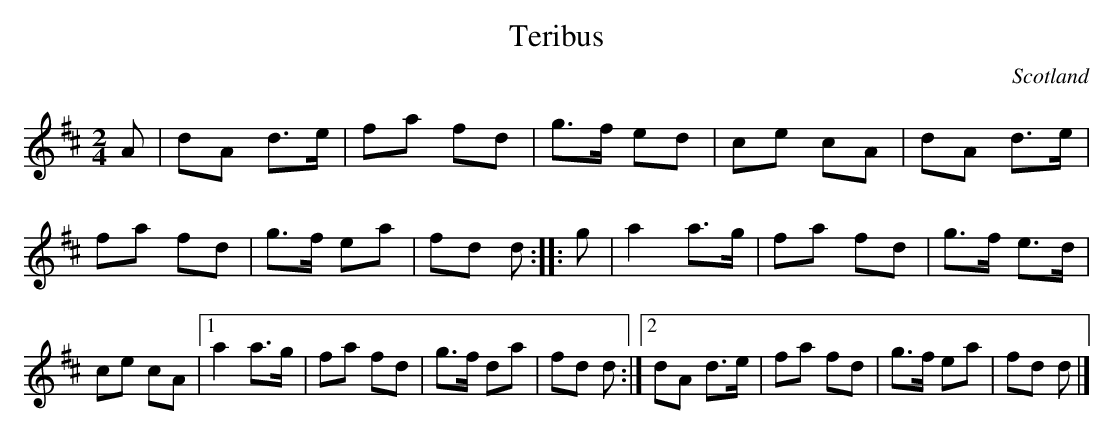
X:1
T:Teribus
O:Scotland
M:2/4
L:1/8
K:D
A|\
dA d>e|fa fd|g>f ed|ce cA|\
dA d>e|fa fd|g>f ea|fd d ::\
g|\
a2 a>g|fa fd|g>f e>d|ce cA |1\
a2 a>g|fa fd|g>f da|fd d:|2\
dA d>e|fa fd|g>f ea|fd d|]
